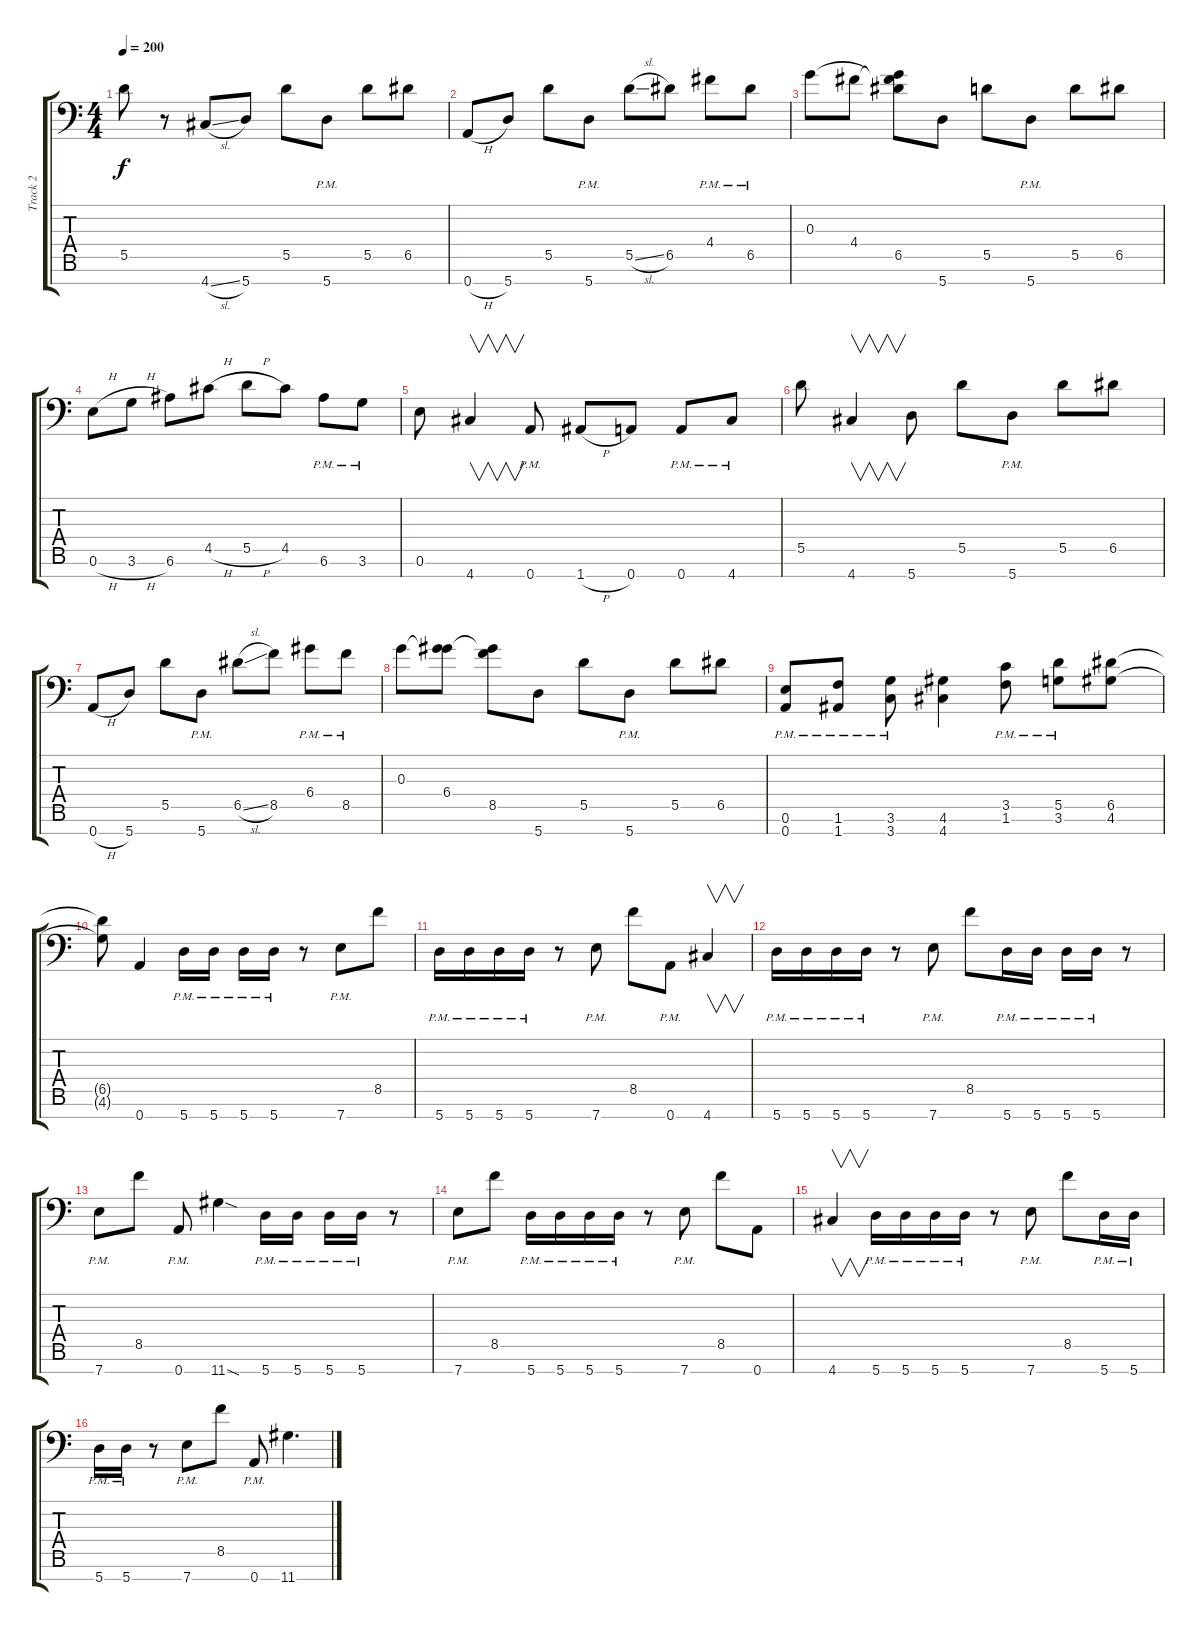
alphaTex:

\track ("Track 2" "Track 2") {instrument distortionguitar}
\staff {score tabs}
\tuning (E4 B3 G3 D3 A2 E2 A1) {hide}
\ts (4 4)
\tempo 200
\clef f4
\ks c
5.5.8{dy f} r.8 4.7{sl}.8 5.7.8 5.5.8 5.7{pm}.8 5.5.8 6.5.8 |
0.7{h}.8 5.7.8 5.5.8 5.7{pm}.8 5.5{sl}.8 6.5.8 4.4{pm}.8 6.5{pm}.8 |
0.3.8 4.4.8 (0.3{t} 4.4{t} 6.5).8 5.7.8 5.5.8 5.7{pm}.8 5.5.8 6.5.8 |
0.6{h}.8 3.6{h}.8 6.6.8 4.5{h}.8 5.5{h}.8 4.5.8 6.6{pm}.8 3.6{pm}.8 |
0.6.8 4.7.4{v} 0.7{pm}.8 1.7{h}.8 0.7.8 0.7{pm}.8 4.7{pm}.8 |
5.5.8 4.7.4{v} 5.7.8 5.5.8 5.7{pm}.8 5.5.8 6.5.8 |
0.7{h}.8 5.7.8 5.5.8 5.7{pm}.8 6.5{sl}.8 8.5.8 6.4{pm}.8 8.5{pm}.8 |
0.3.8 (0.3{t} 6.4).8 (6.4{t} 8.5).8 5.7.8 5.5.8 5.7{pm}.8 5.5.8 6.5.8 |
(0.6{pm} 0.7{pm}).8 (1.6{pm} 1.7{pm}).8 (3.6{pm} 3.7{pm}).8 (4.6 4.7).4 (3.5{pm} 1.6{pm}).8 (5.5{pm} 3.6{pm}).8 (6.5 4.6).8 |
(6.5{t} 4.6{t}).8 0.7.4 5.7{pm}.16 5.7{pm}.16 5.7{pm}.16 5.7{pm}.16 r.8 7.7{pm}.8 8.5.8 |
5.7{pm}.16 5.7{pm}.16 5.7{pm}.16 5.7{pm}.16 r.8 7.7{pm}.8 8.5.8 0.7{pm}.8 4.7.4{v} |
5.7{pm}.16 5.7{pm}.16 5.7{pm}.16 5.7{pm}.16 r.8 7.7{pm}.8 8.5.8 5.7{pm}.16 5.7{pm}.16 5.7{pm}.16 5.7{pm}.16 r.8 |
7.7{pm}.8 8.5.8 0.7{pm}.8 11.7{sod}.4 5.7{pm}.16 5.7{pm}.16 5.7{pm}.16 5.7{pm}.16 r.8 |
7.7{pm}.8 8.5.8 5.7{pm}.16 5.7{pm}.16 5.7{pm}.16 5.7{pm}.16 r.8 7.7{pm}.8 8.5.8 0.7.8 |
4.7.4{v} 5.7{pm}.16 5.7{pm}.16 5.7{pm}.16 5.7{pm}.16 r.8 7.7{pm}.8 8.5.8 5.7{pm}.16 5.7{pm}.16 |
5.7{pm}.16 5.7{pm}.16 r.8 7.7{pm}.8 8.5.8 0.7{pm}.8 11.7.4{d}
